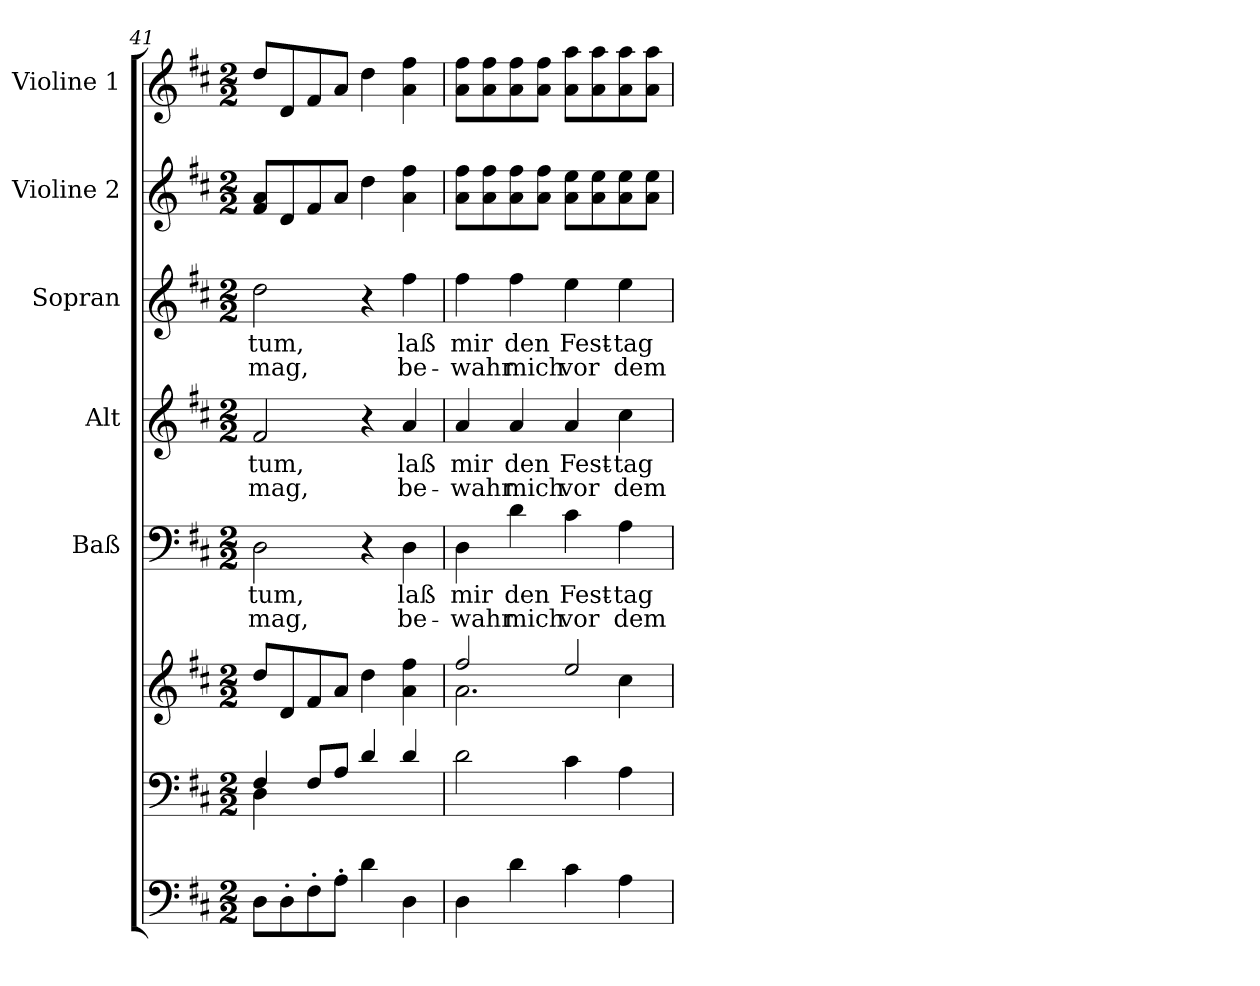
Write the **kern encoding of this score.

**kern	**kern	**kern	**kern	**text	**text	**kern	**text	**text	**kern	**text	**text	**kern	**kern
*part7	*part6	*part6	*part5	*part5	*part5	*part4	*part4	*part4	*part3	*part3	*part3	*part2	*part1
*staff8	*staff7	*staff6	*staff5	*staff5	*staff5	*staff4	*staff4	*staff4	*staff3	*staff3	*staff3	*staff2	*staff1
*	*	*	*I"Baß	*	*	*I"Alt	*	*	*I"Sopran	*	*	*I"Violine 2	*I"Violine 1
*	*	*	*	*	*	*	*	*	*	*	*	*I'Vln	*I'Vln
*clefF4	*clefF4	*clefG2	*clefF4	*	*	*clefG2	*	*	*clefG2	*	*	*clefG2	*clefG2
*ITrd7c12	*	*	*	*	*	*	*	*	*	*	*	*	*
*k[f#c#]	*k[f#c#]	*k[f#c#]	*k[f#c#]	*	*	*k[f#c#]	*	*	*k[f#c#]	*	*	*k[f#c#]	*k[f#c#]
*D:	*D:	*D:	*D:	*	*	*D:	*	*	*D:	*	*	*D:	*D:
*M2/2	*M2/2	*M2/2	*M2/2	*	*	*M2/2	*	*	*M2/2	*	*	*M2/2	*M2/2
=41	=41	=41	=41	=41	=41	=41	=41	=41	=41	=41	=41	=41	=41
*	*^	*	*	*	*	*	*	*	*	*	*	*	*
!	!	!	!	!	!LO:LY:b	!LO:LY:b	!	!LO:LY:b	!LO:LY:b	!	!LO:LY:b	!LO:LY:b	!	!
8DD\L	4F#/	4D\	8dd/L	2D\	-tum,	mag,	2f#/	-tum,	mag,	2dd\	-tum,	mag,	8f#/ 8a/L	8dd/L
8DD'>\	.	.	8d/	.	.	.	.	.	.	.	.	.	8d/	8d/
8FF#'>\	8F#/L	2.ryy	8f#/	.	.	.	.	.	.	.	.	.	8f#/	8f#/
8AA'>\J	8A/J	.	8a/J	.	.	.	.	.	.	.	.	.	8a/J	8a/J
4D\	4d/	.	4dd\	4r	.	.	4r	.	.	4r	.	.	4dd\	4dd\
!	!	!	!	!	!LO:LY:b	!LO:LY:b	!	!LO:LY:b	!LO:LY:b	!	!LO:LY:b	!LO:LY:b	!	!
4DD\	4d/	.	4a\ 4ff#\	4D\	laß	be-	4a/	laß	be-	4ff#\	laß	be-	4a\ 4ff#\	4a\ 4ff#\
*	*v	*v	*	*	*	*	*	*	*	*	*	*	*	*
!!LO:PB:g=z
=42	=42	=42	=42	=42	=42	=42	=42	=42	=42	=42	=42	=42	=42
*	*	*^	*	*	*	*	*	*	*	*	*	*	*
!	!	!	!	!	!LO:LY:b	!LO:LY:b	!	!LO:LY:b	!LO:LY:b	!	!LO:LY:b	!LO:LY:b	!	!
4DD\	2d\	2ff#/	2.a\	4D\	mir	-wahr	4a/	mir	-wahr	4ff#\	mir	-wahr	8a\ 8ff#\L	8a\ 8ff#\L
.	.	.	.	.	.	.	.	.	.	.	.	.	8a\ 8ff#\	8a\ 8ff#\
!	!	!	!	!	!LO:LY:b	!LO:LY:b	!	!LO:LY:b	!LO:LY:b	!	!LO:LY:b	!LO:LY:b	!	!
4D\	.	.	.	4d\	den	mich	4a/	den	mich	4ff#\	den	mich	8a\ 8ff#\	8a\ 8ff#\
.	.	.	.	.	.	.	.	.	.	.	.	.	8a\ 8ff#\J	8a\ 8ff#\J
!	!	!	!	!	!LO:LY:b	!LO:LY:b	!	!LO:LY:b	!LO:LY:b	!	!LO:LY:b	!LO:LY:b	!	!
4C#\	4c#\	2ee/	.	4c#\	Fest-	vor	4a/	Fest-	vor	4ee\	Fest-	vor	8a\ 8ee\L	8a\ 8aa\L
.	.	.	.	.	.	.	.	.	.	.	.	.	8a\ 8ee\	8a\ 8aa\
!	!	!	!	!	!LO:LY:b	!LO:LY:b	!	!LO:LY:b	!LO:LY:b	!	!LO:LY:b	!LO:LY:b	!	!
4AA\	4A\	.	4cc#\	4A\	-tag	dem	4cc#\	-tag	dem	4ee\	-tag	dem	8a\ 8ee\	8a\ 8aa\
.	.	.	.	.	.	.	.	.	.	.	.	.	8a\ 8ee\J	8a\ 8aa\J
*	*	*v	*v	*	*	*	*	*	*	*	*	*	*	*
=	=	=	=	=	=	=	=	=	=	=	=	=	=
*-	*-	*-	*-	*-	*-	*-	*-	*-	*-	*-	*-	*-	*-
